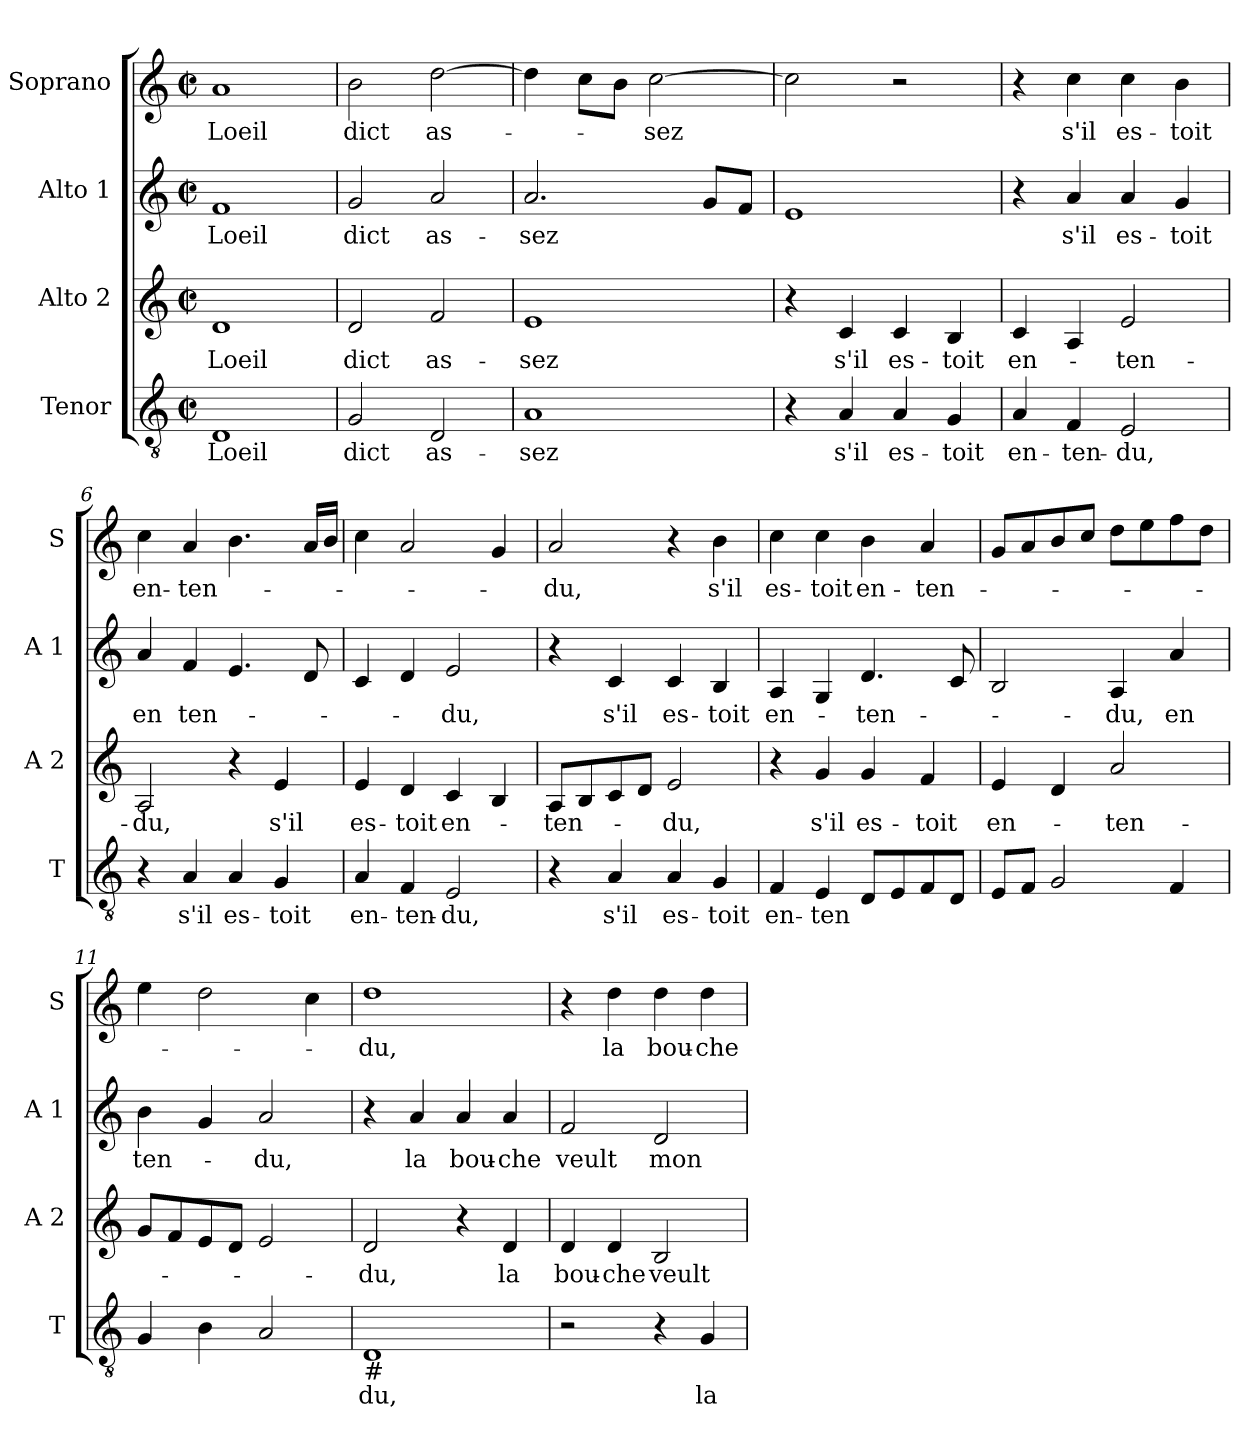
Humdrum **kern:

**kern	**text	**kern	**text	**kern	**text	**kern	**text
*part4	*part4	*part3	*part3	*part2	*part2	*part1	*part1
*staff4	*staff4	*staff3	*staff3	*staff2	*staff2	*staff1	*staff1
*I"Tenor	*	*I"Alto 2	*	*I"Alto 1	*	*I"Soprano	*
*I'T	*	*I'A 2	*	*I'A 1	*	*I'S	*
*clefGv2	*	*clefG2	*	*clefG2	*	*clefG2	*
*k[]	*	*k[]	*	*k[]	*	*k[]	*
*C:	*	*C:	*	*C:	*	*C:	*
*M2/2	*	*M2/2	*	*M2/2	*	*M2/2	*
*met(c|)	*	*met(c|)	*	*met(c|)	*	*met(c|)	*
=1	=1	=1	=1	=1	=1	=1	=1
!	!LO:LY:b	!	!LO:LY:b	!	!LO:LY:b	!	!LO:LY:b
1D	Loeil	1d	Loeil	1f	Loeil	1a	Loeil
=2	=2	=2	=2	=2	=2	=2	=2
!	!LO:LY:b	!	!LO:LY:b	!	!LO:LY:b	!	!LO:LY:b
2G/	dict	2d/	dict	2g/	dict	2b\	dict
!	!LO:LY:b	!	!LO:LY:b	!	!LO:LY:b	!	!LO:LY:b
2D/	as-	2f/	as-	2a/	as-	[2dd\	as-
=3	=3	=3	=3	=3	=3	=3	=3
!	!LO:LY:b	!	!LO:LY:b	!	!LO:LY:b	!	!
1A	-sez	1e	-sez	2.a/	-sez	4dd\]	.
.	.	.	.	.	.	8cc\L	.
.	.	.	.	.	.	8b\J	.
!	!	!	!	!	!	!	!LO:LY:b
.	.	.	.	.	.	[2cc\	-sez
.	.	.	.	8g/L	.	.	.
.	.	.	.	8f/J	.	.	.
=4	=4	=4	=4	=4	=4	=4	=4
4r	.	4r	.	1e	.	2cc\]	.
!	!LO:LY:b	!	!LO:LY:b	!	!	!	!
4A/	s'il	4c/	s'il	.	.	.	.
!	!LO:LY:b	!	!LO:LY:b	!	!	!	!
4A/	es-	4c/	es-	.	.	2r	.
!	!LO:LY:b	!	!LO:LY:b	!	!	!	!
4G/	-toit	4B/	-toit	.	.	.	.
!!LO:LB:g=z
=5	=5	=5	=5	=5	=5	=5	=5
!	!LO:LY:b	!	!LO:LY:b	!	!	!	!
4A/	en-	4c/	en-	4r	.	4r	.
!	!LO:LY:b	!	!	!	!LO:LY:b	!	!LO:LY:b
4F/	-ten-	4A/	.	4a/	s'il	4cc\	s'il
!	!LO:LY:b	!	!LO:LY:b	!	!LO:LY:b	!	!LO:LY:b
2E/	-du,	2e/	-ten-	4a/	es-	4cc\	es-
!	!	!	!	!	!LO:LY:b	!	!LO:LY:b
.	.	.	.	4g/	-toit	4b\	-toit
=6	=6	=6	=6	=6	=6	=6	=6
!	!	!	!LO:LY:b	!	!LO:LY:b	!	!LO:LY:b
4r	.	2A/	-du,	4a/	en	4cc\	en-
!	!LO:LY:b	!	!	!	!LO:LY:b	!	!LO:LY:b
4A/	s'il	.	.	4f/	ten-	4a/	-ten-
!	!LO:LY:b	!	!	!	!	!	!
4A/	es-	4r	.	4.e/	.	4.b\	.
!	!LO:LY:b	!	!LO:LY:b	!	!	!	!
4G/	-toit	4e/	s'il	.	.	.	.
.	.	.	.	8d/	.	16a/LL	.
.	.	.	.	.	.	16b/JJ	.
=7	=7	=7	=7	=7	=7	=7	=7
!	!LO:LY:b	!	!LO:LY:b	!	!	!	!
4A/	en-	4e/	es-	4c/	.	4cc\	.
!	!LO:LY:b	!	!LO:LY:b	!	!	!	!
4F/	-ten-	4d/	-toit	4d/	.	2a/	.
!	!LO:LY:b	!	!LO:LY:b	!	!LO:LY:b	!	!
2E/	-du,	4c/	en-	2e/	-du,	.	.
.	.	4B/	.	.	.	4g/	.
=8	=8	=8	=8	=8	=8	=8	=8
!	!	!	!LO:LY:b	!	!	!	!LO:LY:b
4r	.	8A/L	-ten-	4r	.	2a/	-du,
.	.	8B/	.	.	.	.	.
!	!LO:LY:b	!	!	!	!LO:LY:b	!	!
4A/	s'il	8c/	.	4c/	s'il	.	.
.	.	8d/J	.	.	.	.	.
!	!LO:LY:b	!	!LO:LY:b	!	!LO:LY:b	!	!
4A/	es-	2e/	-du,	4c/	es-	4r	.
!	!LO:LY:b	!	!	!	!LO:LY:b	!	!LO:LY:b
4G/	-toit	.	.	4B/	-toit	4b\	s'il
=9	=9	=9	=9	=9	=9	=9	=9
!	!LO:LY:b	!	!	!	!LO:LY:b	!	!LO:LY:b
4F/	en-	4r	.	4A/	en-	4cc\	es-
!	!LO:LY:b	!	!LO:LY:b	!	!	!	!LO:LY:b
4E/	-ten	4g/	s'il	4G/	.	4cc\	-toit
!	!	!	!LO:LY:b	!	!LO:LY:b	!	!LO:LY:b
8D/L	.	4g/	es-	4.d/	-ten-	4b\	en-
8E/	.	.	.	.	.	.	.
!	!	!	!LO:LY:b	!	!	!	!LO:LY:b
8F/	.	4f/	-toit	.	.	4a/	-ten-
8D/J	.	.	.	8c/	.	.	.
!!LO:PB:g=z
=10	=10	=10	=10	=10	=10	=10	=10
!	!	!	!LO:LY:b	!	!	!	!
8E/L	.	4e/	en-	2B/	.	8g/L	.
8F/J	.	.	.	.	.	8a/	.
2G/	.	4d/	.	.	.	8b/	.
.	.	.	.	.	.	8cc/J	.
!	!	!	!LO:LY:b	!	!LO:LY:b	!	!
.	.	2a/	-ten-	4A/	-du,	8dd\L	.
.	.	.	.	.	.	8ee\	.
!	!	!	!	!	!LO:LY:b	!	!
4F/	.	.	.	4a/	en	8ff\	.
.	.	.	.	.	.	8dd\J	.
=11	=11	=11	=11	=11	=11	=11	=11
!	!	!	!	!	!LO:LY:b	!	!
4G/	.	8g/L	.	4b\	ten-	4ee\	.
.	.	8f/	.	.	.	.	.
4B\	.	8e/	.	4g/	.	2dd\	.
.	.	8d/J	.	.	.	.	.
!	!	!	!	!	!LO:LY:b	!	!
2A/	.	2e/	.	2a/	-du,	.	.
.	.	.	.	.	.	4cc\	.
=12	=12	=12	=12	=12	=12	=12	=12
!LO:TX:b:t=#	!	!	!	!	!	!	!
!	!LO:LY:b	!	!LO:LY:b	!	!	!	!LO:LY:b
1D	du,	2d/	-du,	4r	.	1dd	-du,
!	!	!	!	!	!LO:LY:b	!	!
.	.	.	.	4a/	la	.	.
!	!	!	!	!	!LO:LY:b	!	!
.	.	4r	.	4a/	bou-	.	.
!	!	!	!LO:LY:b	!	!LO:LY:b	!	!
.	.	4d/	la	4a/	-che	.	.
=13	=13	=13	=13	=13	=13	=13	=13
!	!	!	!LO:LY:b	!	!LO:LY:b	!	!
2r	.	4d/	bou-	2f/	veult	4r	.
!	!	!	!LO:LY:b	!	!	!	!LO:LY:b
.	.	4d/	-che	.	.	4dd\	la
!	!	!	!LO:LY:b	!	!LO:LY:b	!	!LO:LY:b
4r	.	2B/	veult	2d/	mon	4dd\	bou-
!	!LO:LY:b	!	!	!	!	!	!LO:LY:b
4G/	la	.	.	.	.	4dd\	-che
=	=	=	=	=	=	=	=
*-	*-	*-	*-	*-	*-	*-	*-
